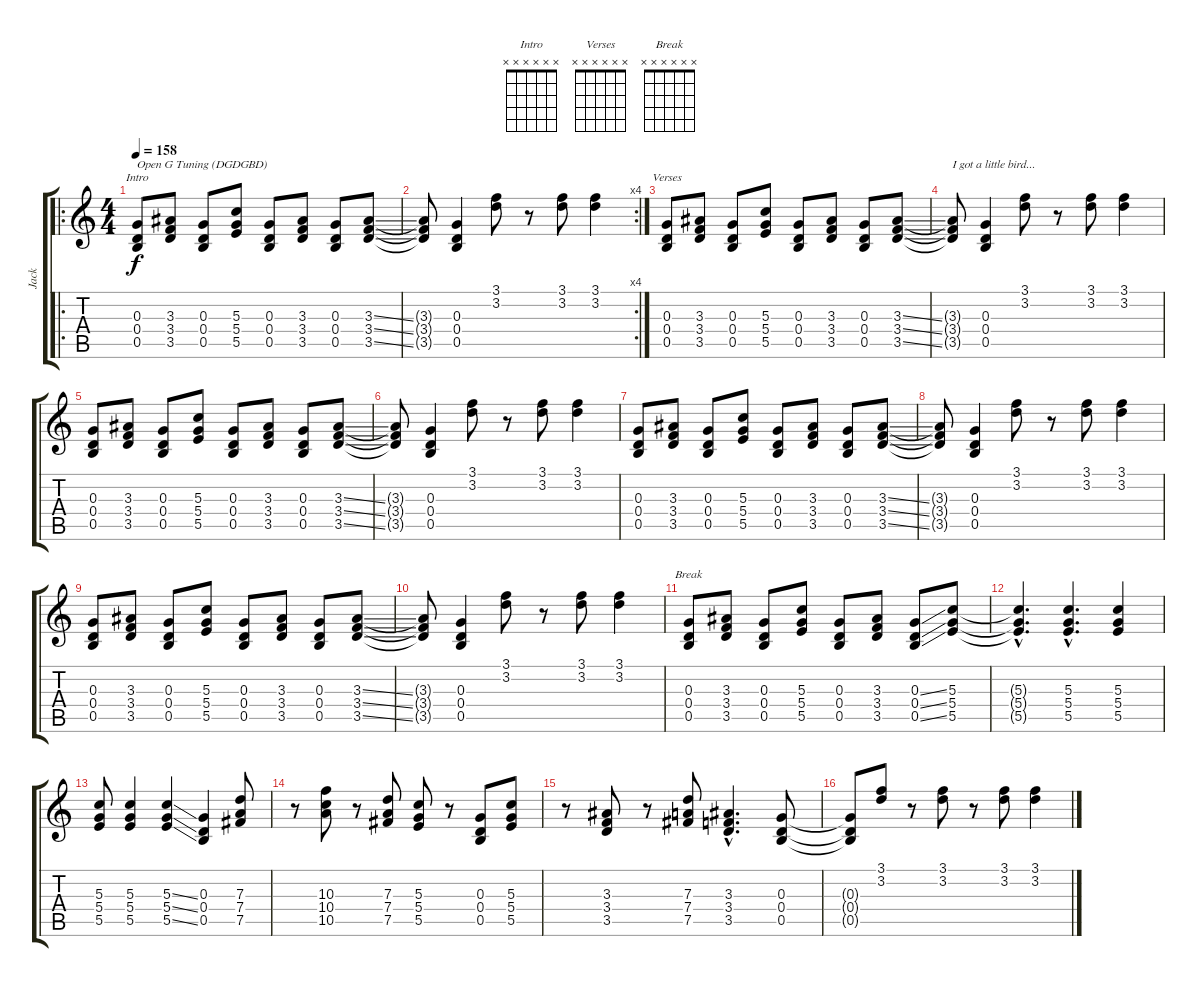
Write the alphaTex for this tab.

\track ("Jack" "Jack") {instrument electricguitarclean}
\staff {score tabs}
\tuning (D4 B3 G3 D3 B2 G2) {hide}
\chord ("Intro" x x x x x x) {firstfret 0}
\chord ("Verses" x x x x x x) {firstfret 0}
\chord ("Break" x x x x x x) {firstfret 0}
\ro
\ts (4 4)
\tempo 158
\clef g2
\ks c
(0.3 0.4 0.5).8{ch "Intro" txt "Open G Tuning (DGDGBD)" dy f instrument electricguitarclean} (3.3 3.4 3.5).8 (0.3 0.4 0.5).8 (5.3 5.4 5.5).8 (0.3 0.4 0.5).8 (3.3 3.4 3.5).8 (0.3 0.4 0.5).8 (3.3{ss} 3.4{ss} 3.5{ss}).8 |
\rc 4
(3.3{t} 3.4{t} 3.5{t}).8 (0.3 0.4 0.5).4 (3.1 3.2).8 r.8 (3.1 3.2).8 (3.1 3.2).4 |
(0.3 0.4 0.5).8{ch "Verses"} (3.3 3.4 3.5).8 (0.3 0.4 0.5).8 (5.3 5.4 5.5).8 (0.3 0.4 0.5).8 (3.3 3.4 3.5).8 (0.3 0.4 0.5).8 (3.3{ss} 3.4{ss} 3.5{ss}).8 |
(3.3{t} 3.4{t} 3.5{t}).8{txt "I got a little bird..."} (0.3 0.4 0.5).4 (3.1 3.2).8 r.8 (3.1 3.2).8 (3.1 3.2).4 |
(0.3 0.4 0.5).8 (3.3 3.4 3.5).8 (0.3 0.4 0.5).8 (5.3 5.4 5.5).8 (0.3 0.4 0.5).8 (3.3 3.4 3.5).8 (0.3 0.4 0.5).8 (3.3{ss} 3.4{ss} 3.5{ss}).8 |
(3.3{t} 3.4{t} 3.5{t}).8 (0.3 0.4 0.5).4 (3.1 3.2).8 r.8 (3.1 3.2).8 (3.1 3.2).4 |
(0.3 0.4 0.5).8 (3.3 3.4 3.5).8 (0.3 0.4 0.5).8 (5.3 5.4 5.5).8 (0.3 0.4 0.5).8 (3.3 3.4 3.5).8 (0.3 0.4 0.5).8 (3.3{ss} 3.4{ss} 3.5{ss}).8 |
(3.3{t} 3.4{t} 3.5{t}).8 (0.3 0.4 0.5).4 (3.1 3.2).8 r.8 (3.1 3.2).8 (3.1 3.2).4 |
(0.3 0.4 0.5).8 (3.3 3.4 3.5).8 (0.3 0.4 0.5).8 (5.3 5.4 5.5).8 (0.3 0.4 0.5).8 (3.3 3.4 3.5).8 (0.3 0.4 0.5).8 (3.3{ss} 3.4{ss} 3.5{ss}).8 |
(3.3{t} 3.4{t} 3.5{t}).8 (0.3 0.4 0.5).4 (3.1 3.2).8 r.8 (3.1 3.2).8 (3.1 3.2).4 |
(0.3 0.4 0.5).8{ch "Break"} (3.3 3.4 3.5).8 (0.3 0.4 0.5).8 (5.3 5.4 5.5).8 (0.3 0.4 0.5).8 (3.3 3.4 3.5).8 (0.3{ss} 0.4{ss} 0.5{ss}).8 (5.3 5.4 5.5).8{instrument distortionguitar} |
(5.3{hac t} 5.4{hac t} 5.5{hac t}).4{d instrument distortionguitar} (5.3{hac} 5.4{hac} 5.5{hac}).4{d} (5.3 5.4 5.5).4 |
(5.3 5.4 5.5).8{instrument distortionguitar} (5.3 5.4 5.5).4 (5.3{ss} 5.4{ss} 5.5{ss}).4 (0.3 0.4 0.5).4 (7.3 7.4 7.5).8 |
r.8{instrument distortionguitar} (10.3 10.4 10.5).8 r.8 (7.3 7.4 7.5).8 (5.3 5.4 5.5).8 r.8 (0.3 0.4 0.5).8 (5.3 5.4 5.5).8 |
r.8{instrument distortionguitar} (3.3 3.4 3.5).8 r.8 (7.3 7.4 7.5).8 (3.3{hac} 3.4{hac} 3.5{hac}).4{d} (0.3 0.4 0.5).8 |
(0.3{t} 0.4{t} 0.5{t}).8{instrument distortionguitar} (3.1 3.2).8 r.8 (3.1 3.2).8 r.8 (3.1 3.2).8 (3.1 3.2).4
